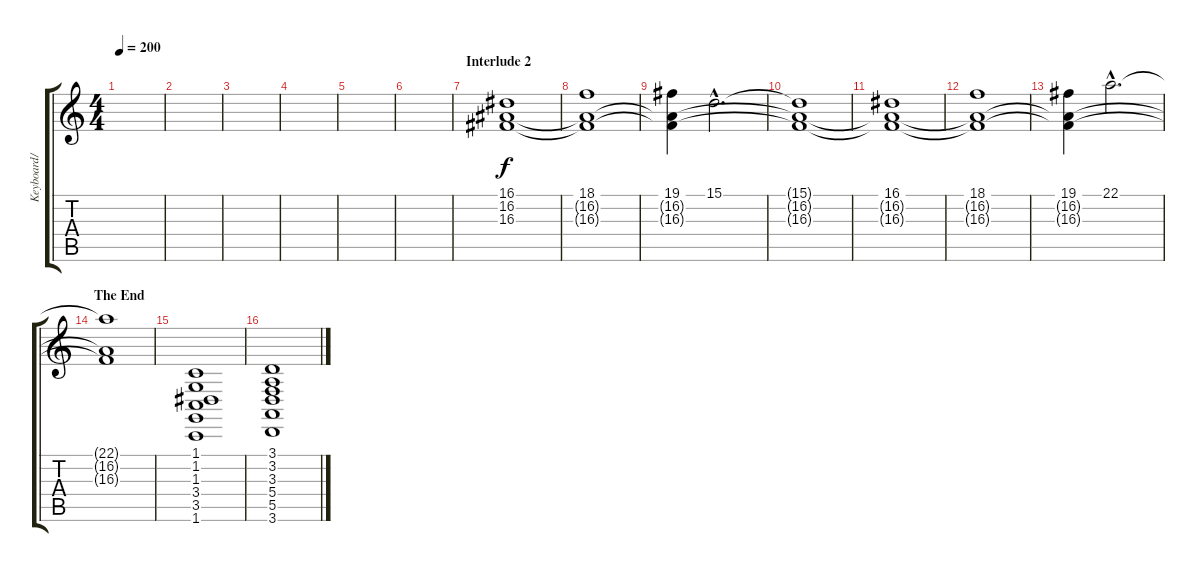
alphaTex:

\track ("Keyboard/ Effects" "Keyboard/ ") {instrument fx5brightness}
\staff {score tabs}
\tuning (B3 Gb3 D3 A2 E2 B1) {hide}
\ts (4 4)
\tempo 200
\clef g2
\ks c
|
|
|
|
|
|
\section ("" "Interlude 2")
(16.1 16.2 16.3).1 |
(18.1 16.2{t} 16.3{t}).1 |
(19.1 16.2{t} 16.3{t}).4 15.1{hac}.2{d} |
(15.1{t} 16.2{t} 16.3{t}).1 |
(16.1 16.2{t} 16.3{t}).1 |
(18.1 16.2{t} 16.3{t}).1 |
(19.1 16.2{t} 16.3{t}).4 22.1{hac}.2{d} |
\section ("" "The End")
(22.1{t} 16.2{t} 16.3{t}).1 |
(1.1 1.2 1.3 3.4 3.5 1.6).1 |
(3.1 3.2 3.3 5.4 5.5 3.6).1
